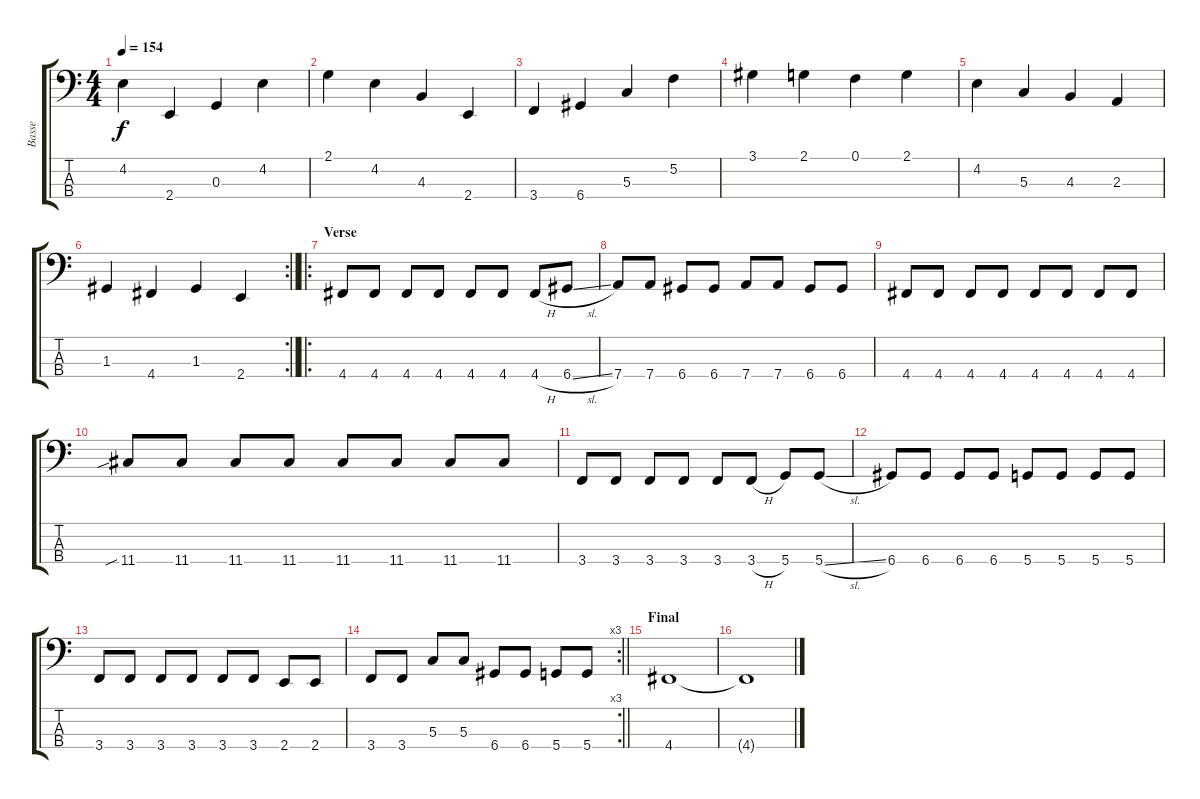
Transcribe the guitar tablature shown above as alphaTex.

\track ("Basse" "Basse") {instrument electricbassfinger}
\staff {score tabs}
\tuning (F2 C2 G1 D1) {hide}
\ts (4 4)
\tempo 154
\clef f4
\ks c
4.2.4{dy f} 2.4.4 0.3.4 4.2.4 |
2.1.4 4.2.4 4.3.4 2.4.4 |
3.4.4 6.4.4 5.3.4 5.2.4 |
3.1.4 2.1.4 0.1.4 2.1.4 |
4.2.4 5.3.4 4.3.4 2.3.4 |
\rc 2
\barLineRight lightlight
1.3.4 4.4.4 1.3.4 2.4.4 |
\ro
\section ("" "Verse")
4.4.8 4.4.8 4.4.8 4.4.8 4.4.8 4.4.8 4.4{h}.8 6.4{sl}.8 |
7.4.8 7.4.8 6.4.8 6.4.8 7.4.8 7.4.8 6.4.8 6.4.8 |
4.4.8 4.4.8 4.4.8 4.4.8 4.4.8 4.4.8 4.4.8 4.4.8 |
11.4{sib}.8 11.4.8 11.4.8 11.4.8 11.4.8 11.4.8 11.4.8 11.4.8 |
3.4.8 3.4.8 3.4.8 3.4.8 3.4.8 3.4{h}.8 5.4.8 5.4{sl}.8 |
6.4.8 6.4.8 6.4.8 6.4.8 5.4.8 5.4.8 5.4.8 5.4.8 |
3.4.8 3.4.8 3.4.8 3.4.8 3.4.8 3.4.8 2.4.8 2.4.8 |
\rc 3
\barLineRight lightlight
3.4.8 3.4.8 5.3.8 5.3.8 6.4.8 6.4.8 5.4.8 5.4.8 |
\section ("" "Final")
4.4.1 |
4.4{t}.1
